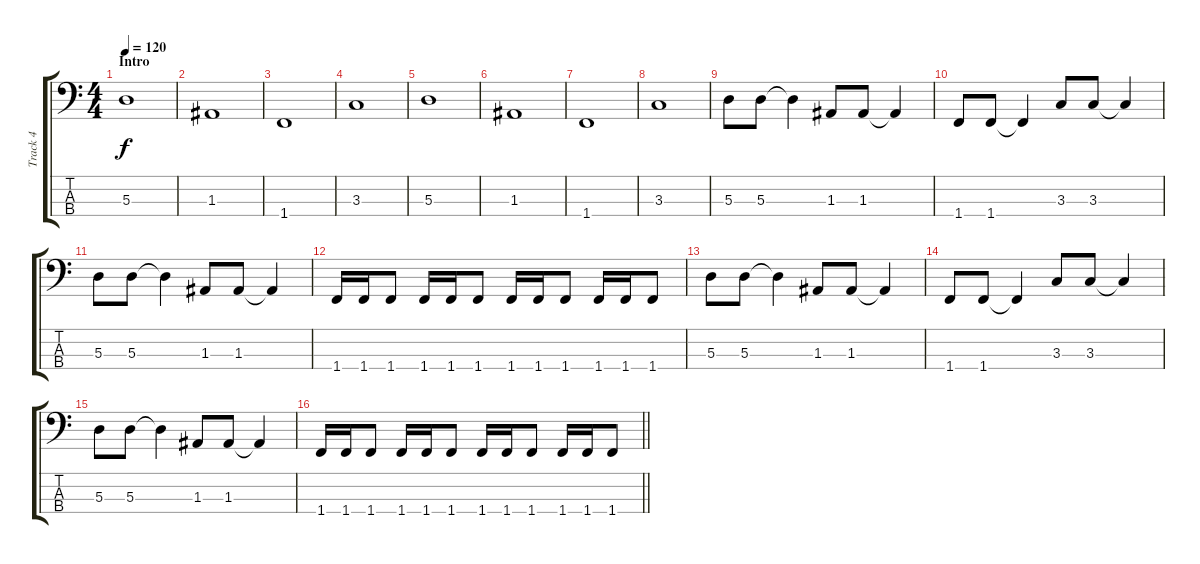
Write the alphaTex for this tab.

\track ("Track 4" "Track 4") {instrument electricbassfinger}
\staff {score tabs}
\tuning (G2 D2 A1 E1) {hide}
\ts (4 4)
\section ("" "Intro")
\tempo 120
\clef f4
\ks c
5.3.1{dy f instrument electricbassfinger} |
1.3.1 |
1.4.1 |
3.3.1 |
5.3.1 |
1.3.1 |
1.4.1 |
3.3.1 |
5.3.8 5.3.8 5.3{t}.4 1.3.8 1.3.8 1.3{t}.4 |
1.4.8 1.4.8 1.4{t}.4 3.3.8 3.3.8 3.3{t}.4 |
5.3.8 5.3.8 5.3{t}.4 1.3.8 1.3.8 1.3{t}.4 |
1.4.16 1.4.16 1.4.8 1.4.16 1.4.16 1.4.8 1.4.16 1.4.16 1.4.8 1.4.16 1.4.16 1.4.8 |
5.3.8 5.3.8 5.3{t}.4 1.3.8 1.3.8 1.3{t}.4 |
1.4.8 1.4.8 1.4{t}.4 3.3.8 3.3.8 3.3{t}.4 |
5.3.8 5.3.8 5.3{t}.4 1.3.8 1.3.8 1.3{t}.4 |
\barLineRight lightlight
1.4.16 1.4.16 1.4.8 1.4.16 1.4.16 1.4.8 1.4.16 1.4.16 1.4.8 1.4.16 1.4.16 1.4.8
